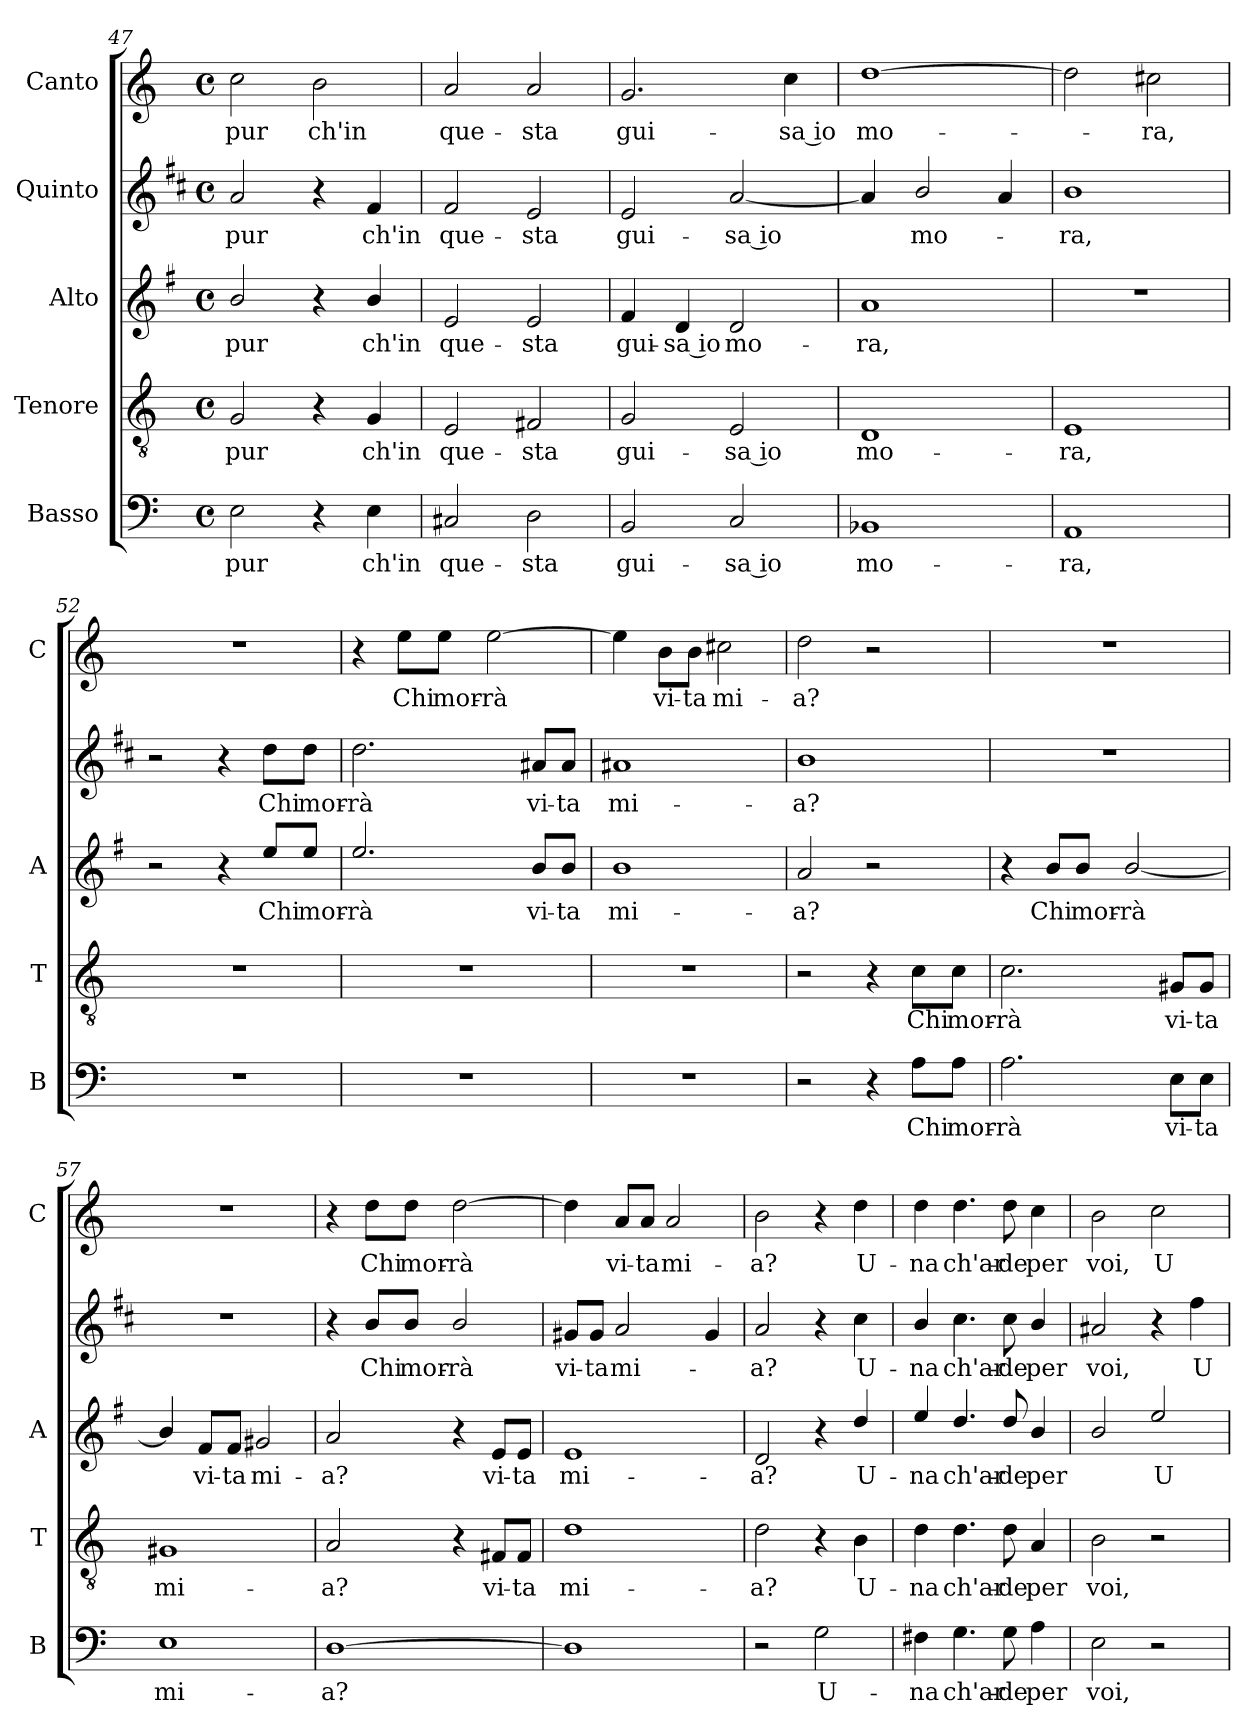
**kern	**text	**kern	**text	**kern	**text	**kern	**text	**kern	**text
*part5	*part5	*part4	*part4	*part3	*part3	*part2	*part2	*part1	*part1
*staff5	*staff5	*staff4	*staff4	*staff3	*staff3	*staff2	*staff2	*staff1	*staff1
*I"Basso	*	*I"Tenore	*	*I"Alto	*	*I"Quinto	*	*I"Canto	*
*I'B	*	*I'T	*	*I'A	*	*	*	*I'C	*
*clefF4	*	*clefGv2	*	*clefG2	*	*clefG2	*	*clefG2	*
*	*	*	*	*ITrd4c7	*	*ITrd1c2	*	*	*
*k[]	*	*k[]	*	*k[]	*	*k[]	*	*k[]	*
*C:	*	*C:	*	*C:	*	*C:	*	*C:	*
*M4/4	*	*M4/4	*	*M4/4	*	*M4/4	*	*M4/4	*
*met(c)	*	*met(c)	*	*met(c)	*	*met(c)	*	*met(c)	*
=47	=47	=47	=47	=47	=47	=47	=47	=47	=47
!	!LO:LY:b	!	!LO:LY:b	!	!LO:LY:b	!	!LO:LY:b	!	!LO:LY:b
2E\	pur	2G/	pur	2e/	pur	2g/	pur	2cc\	pur
!	!	!	!	!	!	!	!	!	!LO:LY:b
4r	.	4r	.	4r	.	4r	.	2b\	ch'in
!	!LO:LY:b	!	!LO:LY:b	!	!LO:LY:b	!	!LO:LY:b	!	!
4E\	ch'in	4G/	ch'in	4e/	ch'in	4e/	ch'in	.	.
=48	=48	=48	=48	=48	=48	=48	=48	=48	=48
!	!LO:LY:b	!	!LO:LY:b	!	!LO:LY:b	!	!LO:LY:b	!	!LO:LY:b
2C#X/	que-	2E/	que-	2A/	que-	2e/	que-	2a/	que-
!	!LO:LY:b	!	!LO:LY:b	!	!LO:LY:b	!	!LO:LY:b	!	!LO:LY:b
2D\	-sta	2F#X/	-sta	2A/	-sta	2d/	-sta	2a/	-sta
=49	=49	=49	=49	=49	=49	=49	=49	=49	=49
!	!LO:LY:b	!	!LO:LY:b	!	!LO:LY:b	!	!LO:LY:b	!	!LO:LY:b
2BB/	gui-	2G/	gui-	4B/	gui-	2d/	gui-	2.g/	gui-
!	!	!	!	!	!LO:LY:b	!	!	!	!
.	.	.	.	4G/	-sa io	.	.	.	.
!	!LO:LY:b	!	!LO:LY:b	!	!LO:LY:b	!	!LO:LY:b	!	!
2C/	-sa io	2E/	-sa io	2G/	mo-	[2g/	-sa io	.	.
!	!	!	!	!	!	!	!	!	!LO:LY:b
.	.	.	.	.	.	.	.	4cc\	-sa io
!!LO:PB:g=z
=50	=50	=50	=50	=50	=50	=50	=50	=50	=50
!	!LO:LY:b	!	!LO:LY:b	!	!LO:LY:b	!	!	!	!LO:LY:b
1BB-X	mo-	1D	mo-	1d	-ra,	4g/]	.	[1dd	mo-
!	!	!	!	!	!	!	!LO:LY:b	!	!
.	.	.	.	.	.	2a/	mo-	.	.
.	.	.	.	.	.	4g/	.	.	.
=51	=51	=51	=51	=51	=51	=51	=51	=51	=51
!	!LO:LY:b	!	!LO:LY:b	!	!	!	!LO:LY:b	!	!
1AA	-ra,	1E	-ra,	1r	.	1a	-ra,	2dd\]	.
!	!	!	!	!	!	!	!	!	!LO:LY:b
.	.	.	.	.	.	.	.	2cc#X\	-ra,
=52	=52	=52	=52	=52	=52	=52	=52	=52	=52
1r	.	1r	.	2r	.	2r	.	1r	.
.	.	.	.	4r	.	4r	.	.	.
!	!	!	!	!	!LO:LY:b	!	!LO:LY:b	!	!
.	.	.	.	8a/L	Chi	8cc\L	Chi	.	.
!	!	!	!	!	!LO:LY:b	!	!LO:LY:b	!	!
.	.	.	.	8a/J	mor-	8cc\J	mor-	.	.
=53	=53	=53	=53	=53	=53	=53	=53	=53	=53
!	!	!	!	!	!LO:LY:b	!	!LO:LY:b	!	!
1r	.	1r	.	2.a/	-rà	2.cc\	-rà	4r	.
!	!	!	!	!	!	!	!	!	!LO:LY:b
.	.	.	.	.	.	.	.	8ee\L	Chi
!	!	!	!	!	!	!	!	!	!LO:LY:b
.	.	.	.	.	.	.	.	8ee\J	mor-
!	!	!	!	!	!	!	!	!	!LO:LY:b
.	.	.	.	.	.	.	.	[2ee\	-rà
!	!	!	!	!	!LO:LY:b	!	!LO:LY:b	!	!
.	.	.	.	8e/L	vi-	8g#X/L	vi-	.	.
!	!	!	!	!	!LO:LY:b	!	!LO:LY:b	!	!
.	.	.	.	8e/J	-ta	8g#/J	-ta	.	.
=54	=54	=54	=54	=54	=54	=54	=54	=54	=54
!	!	!	!	!	!LO:LY:b	!	!LO:LY:b	!	!
1r	.	1r	.	1e	mi-	1g#X	mi-	4ee\]	.
!	!	!	!	!	!	!	!	!	!LO:LY:b
.	.	.	.	.	.	.	.	8b\L	vi-
!	!	!	!	!	!	!	!	!	!LO:LY:b
.	.	.	.	.	.	.	.	8b\J	-ta
!	!	!	!	!	!	!	!	!	!LO:LY:b
.	.	.	.	.	.	.	.	2cc#X\	mi-
=55	=55	=55	=55	=55	=55	=55	=55	=55	=55
!	!	!	!	!	!LO:LY:b	!	!LO:LY:b	!	!LO:LY:b
2r	.	2r	.	2d/	-a?	1a	-a?	2dd\	-a?
4r	.	4r	.	2r	.	.	.	2r	.
!	!LO:LY:b	!	!LO:LY:b	!	!	!	!	!	!
8A\L	Chi	8c\L	Chi	.	.	.	.	.	.
!	!LO:LY:b	!	!LO:LY:b	!	!	!	!	!	!
8A\J	mor-	8c\J	mor-	.	.	.	.	.	.
=56	=56	=56	=56	=56	=56	=56	=56	=56	=56
!	!LO:LY:b	!	!LO:LY:b	!	!	!	!	!	!
2.A\	-rà	2.c\	-rà	4r	.	1r	.	1r	.
!	!	!	!	!	!LO:LY:b	!	!	!	!
.	.	.	.	8e/L	Chi	.	.	.	.
!	!	!	!	!	!LO:LY:b	!	!	!	!
.	.	.	.	8e/J	mor-	.	.	.	.
!	!	!	!	!	!LO:LY:b	!	!	!	!
.	.	.	.	[2e/	-rà	.	.	.	.
!	!LO:LY:b	!	!LO:LY:b	!	!	!	!	!	!
8E\L	vi-	8G#X/L	vi-	.	.	.	.	.	.
!	!LO:LY:b	!	!LO:LY:b	!	!	!	!	!	!
8E\J	-ta	8G#/J	-ta	.	.	.	.	.	.
!!LO:LB:g=z
=57	=57	=57	=57	=57	=57	=57	=57	=57	=57
!	!LO:LY:b	!	!LO:LY:b	!	!	!	!	!	!
1E	mi-	1G#X	mi-	4e/]	.	1r	.	1r	.
!	!	!	!	!	!LO:LY:b	!	!	!	!
.	.	.	.	8B/L	vi-	.	.	.	.
!	!	!	!	!	!LO:LY:b	!	!	!	!
.	.	.	.	8B/J	-ta	.	.	.	.
!	!	!	!	!	!LO:LY:b	!	!	!	!
.	.	.	.	2c#X/	mi-	.	.	.	.
=58	=58	=58	=58	=58	=58	=58	=58	=58	=58
!	!LO:LY:b	!	!LO:LY:b	!	!LO:LY:b	!	!	!	!
[1D	-a?	2A/	-a?	2d/	-a?	4r	.	4r	.
!	!	!	!	!	!	!	!LO:LY:b	!	!LO:LY:b
.	.	.	.	.	.	8a/L	Chi	8dd\L	Chi
!	!	!	!	!	!	!	!LO:LY:b	!	!LO:LY:b
.	.	.	.	.	.	8a/J	mor-	8dd\J	mor-
!	!	!	!	!	!	!	!LO:LY:b	!	!LO:LY:b
.	.	4r	.	4r	.	2a/	-rà	[2dd\	-rà
!	!	!	!LO:LY:b	!	!LO:LY:b	!	!	!	!
.	.	8F#X/L	vi-	8A/L	vi-	.	.	.	.
!	!	!	!LO:LY:b	!	!LO:LY:b	!	!	!	!
.	.	8F#/J	-ta	8A/J	-ta	.	.	.	.
=59	=59	=59	=59	=59	=59	=59	=59	=59	=59
!	!	!	!LO:LY:b	!	!LO:LY:b	!	!LO:LY:b	!	!
1D]	.	1d	mi-	1A	mi-	8f#X/L	vi-	4dd\]	.
!	!	!	!	!	!	!	!LO:LY:b	!	!
.	.	.	.	.	.	8f#/J	-ta	.	.
!	!	!	!	!	!	!	!LO:LY:b	!	!LO:LY:b
.	.	.	.	.	.	2g/	mi-	8a/L	vi-
!	!	!	!	!	!	!	!	!	!LO:LY:b
.	.	.	.	.	.	.	.	8a/J	-ta
!	!	!	!	!	!	!	!	!	!LO:LY:b
.	.	.	.	.	.	.	.	2a/	mi-
.	.	.	.	.	.	4f#/	.	.	.
=60	=60	=60	=60	=60	=60	=60	=60	=60	=60
!	!	!	!LO:LY:b	!	!LO:LY:b	!	!LO:LY:b	!	!LO:LY:b
2r	.	2d\	-a?	2G/	-a?	2g/	-a?	2b\	-a?
!	!LO:LY:b	!	!	!	!	!	!	!	!
2G\	U-	4r	.	4r	.	4r	.	4r	.
!	!	!	!LO:LY:b	!	!LO:LY:b	!	!LO:LY:b	!	!LO:LY:b
.	.	4B\	U-	4g/	U-	4b\	U-	4dd\	U-
=61	=61	=61	=61	=61	=61	=61	=61	=61	=61
!	!LO:LY:b	!	!LO:LY:b	!	!LO:LY:b	!	!LO:LY:b	!	!LO:LY:b
4F#X\	-na	4d\	-na	4a/	-na	4a/	-na	4dd\	-na
!	!LO:LY:b	!	!LO:LY:b	!	!LO:LY:b	!	!LO:LY:b	!	!LO:LY:b
4.G\	ch'ar-	4.d\	ch'ar-	4.g/	ch'ar-	4.b\	ch'ar-	4.dd\	ch'ar-
!	!LO:LY:b	!	!LO:LY:b	!	!LO:LY:b	!	!LO:LY:b	!	!LO:LY:b
8G\	-de	8d\	-de	8g/	-de	8b\	-de	8dd\	-de
!	!LO:LY:b	!	!LO:LY:b	!	!LO:LY:b	!	!LO:LY:b	!	!LO:LY:b
4A\	per	4A/	per	4e/	per	4a/	per	4cc\	per
=62	=62	=62	=62	=62	=62	=62	=62	=62	=62
!	!LO:LY:b	!	!LO:LY:b	!	!	!	!LO:LY:b	!	!LO:LY:b
2E\	voi,	2B\	voi,	2e/	.	2g#X/	voi,	2b\	voi,
!	!	!	!	!	!LO:LY:b	!	!	!	!LO:LY:b
2r	.	2r	.	2a/	U-	4r	.	2cc\	U-
!	!	!	!	!	!	!	!LO:LY:b	!	!
.	.	.	.	.	.	4ee\	U-	.	.
=	=	=	=	=	=	=	=	=	=
*-	*-	*-	*-	*-	*-	*-	*-	*-	*-
